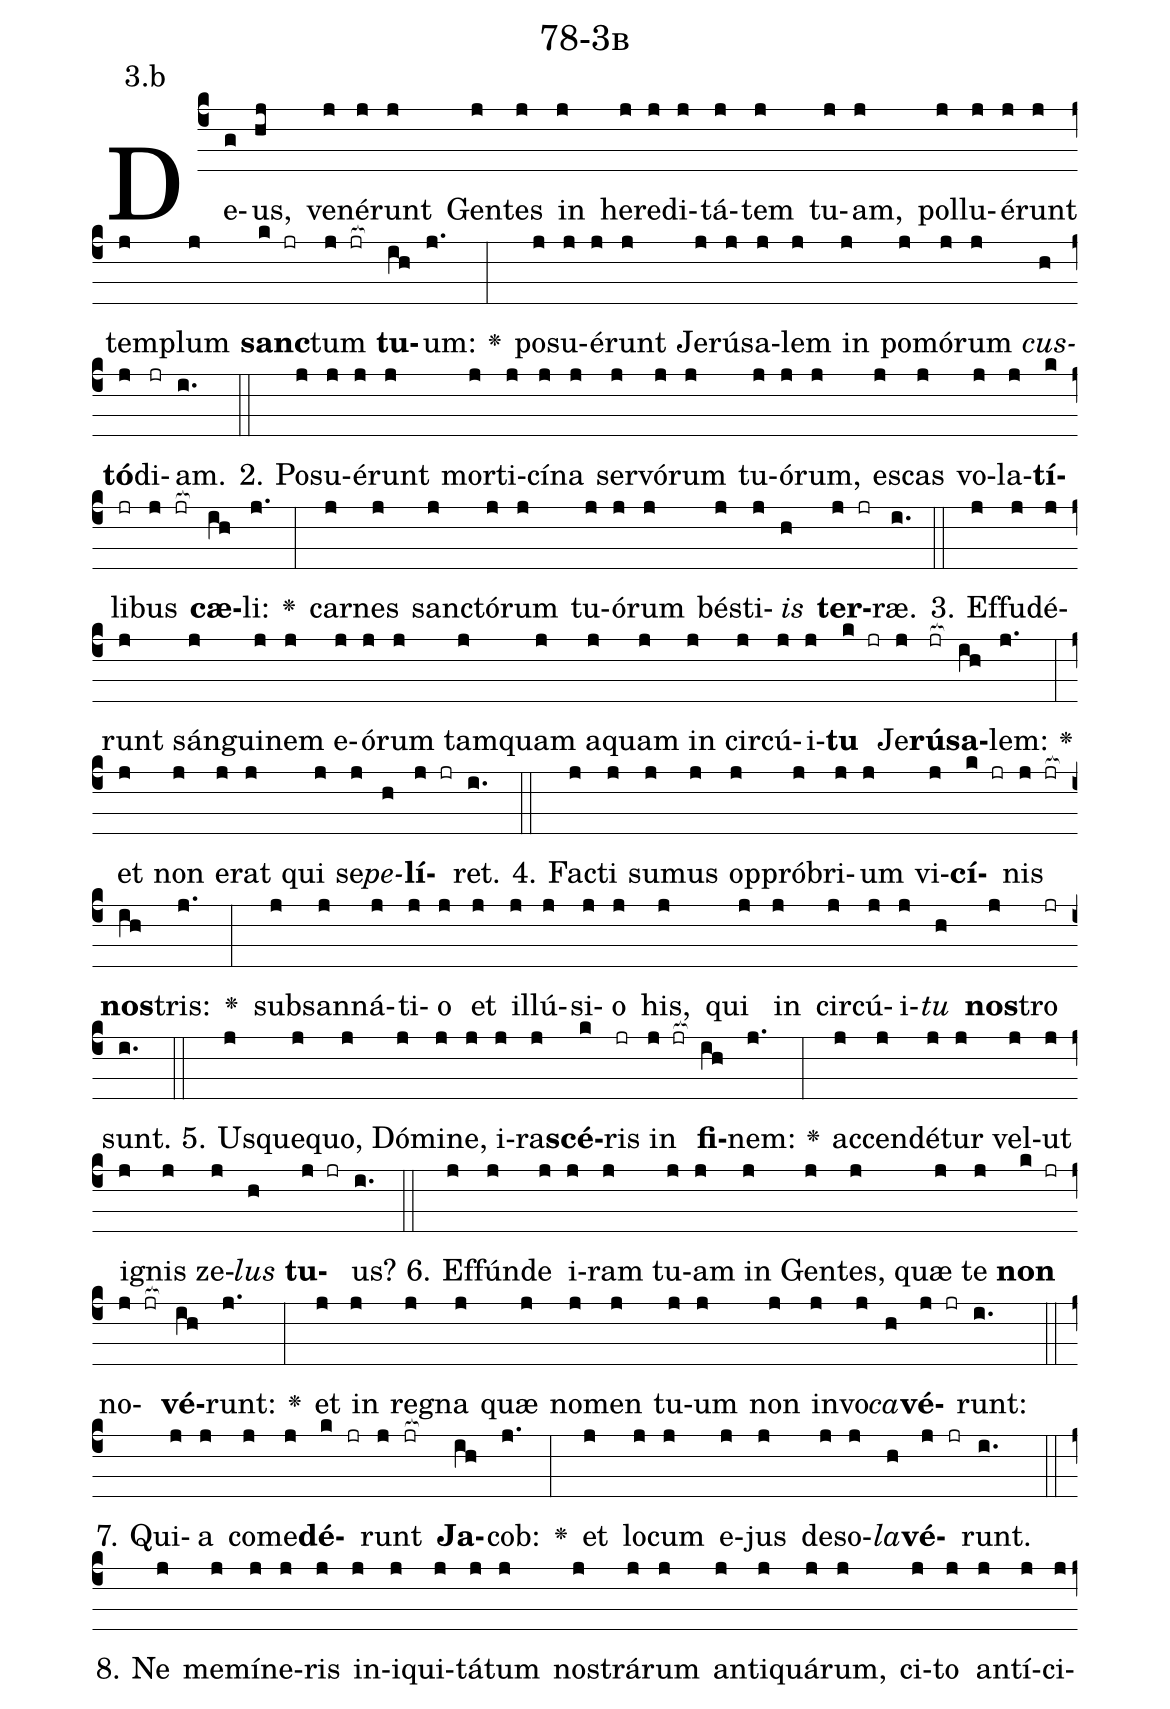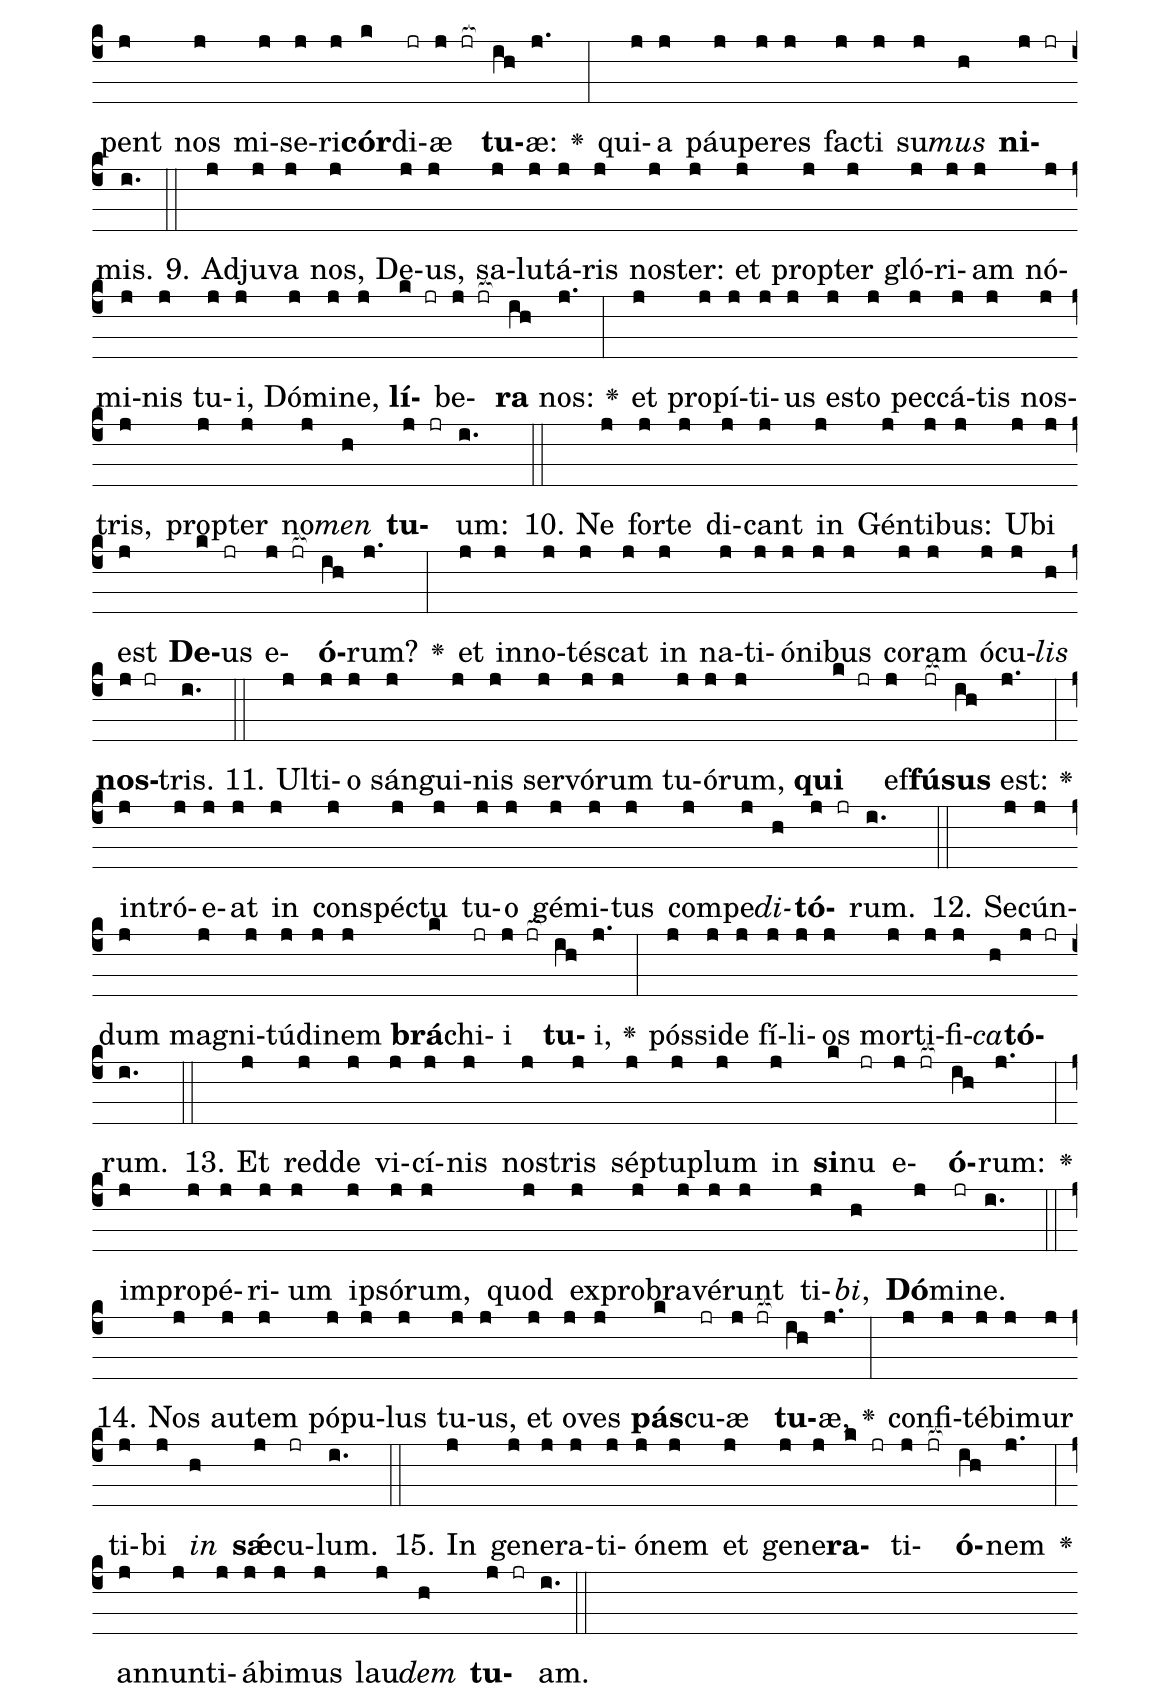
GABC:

name: 78-3b;
annotation: 3.b;
%%
(c4)De(g)us,(hj) ve(j)né(j)runt(j) Gen(j)tes(j) in(j) he(j)re(j)di(j)tá(j)tem(j) tu(j)am,(j) pol(j)lu(j)é(j)runt(j) tem(j)plum(j) <b>sanc</b>(k jr)tum(j jr[ocb:1{]) <b>tu</b>(ih[ocb:0}])um:(j.) <v>\greheightstar</v>(:) po(j)su(j)é(j)runt(j) Je(j)rú(j)sa(j)lem(j) in(j) po(j)mó(j)rum(j) <i>cus</i>(h)<b>tó</b>(j)di(jr)am.(i.) (::)
2. Po(j)su(j)é(j)runt(j) mor(j)ti(j)cí(j)na(j) ser(j)vó(j)rum(j) tu(j)ó(j)rum,(j) es(j)cas(j) vo(j)la(j)<b>tí</b>(k)li(jr)bus(j jr[ocb:1{]) <b>cæ</b>(ih[ocb:0}])li:(j.) <v>\greheightstar</v>(:) car(j)nes(j) sanc(j)tó(j)rum(j) tu(j)ó(j)rum(j) bés(j)ti(j)<i>is</i>(h) <b>ter</b>(j jr)ræ.(i.) (::)
3. Ef(j)fu(j)dé(j)runt(j) sán(j)gui(j)nem(j) e(j)ó(j)rum(j) tam(j)quam(j) a(j)quam(j) in(j) cir(j)cú(j)i(j)<b>tu</b>(k jr) Je(j)<b>rú</b>(jr[ocb:1{])<b>sa</b>(ih[ocb:0}])lem:(j.) <v>\greheightstar</v>(:) et(j) non(j) e(j)rat(j) qui(j) se(j)<i>pe</i>(h)<b>lí</b>(j jr)ret.(i.) (::)
4. Fac(j)ti(j) su(j)mus(j) op(j)pró(j)bri(j)um(j) vi(j)<b>cí</b>(k jr)nis(j jr[ocb:1{]) <b>nos</b>(ih[ocb:0}])tris:(j.) <v>\greheightstar</v>(:) sub(j)san(j)ná(j)ti(j)o(j) et(j) il(j)lú(j)si(j)o(j) his,(j) qui(j) in(j) cir(j)cú(j)i(j)<i>tu</i>(h) <b>nos</b>(j)tro(jr) sunt.(i.) (::)
5. Us(j)que(j)quo,(j) Dó(j)mi(j)ne,(j) i(j)ra(j)<b>scé</b>(k)ris(jr) in(j jr[ocb:1{]) <b>fi</b>(ih[ocb:0}])nem:(j.) <v>\greheightstar</v>(:) ac(j)cen(j)dé(j)tur(j) vel(j)ut(j) i(j)gnis(j) ze(j)<i>lus</i>(h) <b>tu</b>(j jr)us?(i.) (::)
6. Ef(j)fún(j)de(j) i(j)ram(j) tu(j)am(j) in(j) Gen(j)tes,(j) quæ(j) te(j) <b>non</b>(k jr) no(j jr[ocb:1{])<b>vé</b>(ih[ocb:0}])runt:(j.) <v>\greheightstar</v>(:) et(j) in(j) re(j)gna(j) quæ(j) no(j)men(j) tu(j)um(j) non(j) in(j)vo(j)<i>ca</i>(h)<b>vé</b>(j jr)runt:(i.) (::)
7. Qui(j)a(j) com(j)e(j)<b>dé</b>(k jr)runt(j jr[ocb:1{]) <b>Ja</b>(ih[ocb:0}])cob:(j.) <v>\greheightstar</v>(:) et(j) lo(j)cum(j) e(j)jus(j) de(j)so(j)<i>la</i>(h)<b>vé</b>(j jr)runt.(i.) (::)
8. Ne(j) me(j)mí(j)ne(j)ris(j) in(j)i(j)qui(j)tá(j)tum(j) nos(j)trá(j)rum(j) an(j)ti(j)quá(j)rum,(j) ci(j)to(j) an(j)tí(j)ci(j)pent(j) nos(j) mi(j)se(j)ri(j)<b>cór</b>(k)di(jr)æ(j jr[ocb:1{]) <b>tu</b>(ih[ocb:0}])æ:(j.) <v>\greheightstar</v>(:) qui(j)a(j) páu(j)pe(j)res(j) fac(j)ti(j) su(j)<i>mus</i>(h) <b>ni</b>(j jr)mis.(i.) (::)
9. Ad(j)ju(j)va(j) nos,(j) De(j)us,(j) sa(j)lu(j)tá(j)ris(j) nos(j)ter:(j) et(j) prop(j)ter(j) gló(j)ri(j)am(j) nó(j)mi(j)nis(j) tu(j)i,(j) Dó(j)mi(j)ne,(j) <b>lí</b>(k jr)be(j jr[ocb:1{])<b>ra</b>(ih[ocb:0}]) nos:(j.) <v>\greheightstar</v>(:) et(j) pro(j)pí(j)ti(j)us(j) es(j)to(j) pec(j)cá(j)tis(j) nos(j)tris,(j) prop(j)ter(j) no(j)<i>men</i>(h) <b>tu</b>(j jr)um:(i.) (::)
10. Ne(j) for(j)te(j) di(j)cant(j) in(j) Gén(j)ti(j)bus:(j) U(j)bi(j) est(j) <b>De</b>(k)us(jr) e(j jr[ocb:1{])<b>ó</b>(ih[ocb:0}])rum?(j.) <v>\greheightstar</v>(:) et(j) in(j)no(j)tés(j)cat(j) in(j) na(j)ti(j)ó(j)ni(j)bus(j) co(j)ram(j) ó(j)cu(j)<i>lis</i>(h) <b>nos</b>(j jr)tris.(i.) (::)
11. Ul(j)ti(j)o(j) sán(j)gui(j)nis(j) ser(j)vó(j)rum(j) tu(j)ó(j)rum,(j) <b>qui</b>(k jr) ef(j)<b>fú</b>(jr[ocb:1{])<b>sus</b>(ih[ocb:0}]) est:(j.) <v>\greheightstar</v>(:) in(j)tró(j)e(j)at(j) in(j) con(j)spéc(j)tu(j) tu(j)o(j) gé(j)mi(j)tus(j) com(j)pe(j)<i>di</i>(h)<b>tó</b>(j jr)rum.(i.) (::)
12. Se(j)cún(j)dum(j) ma(j)gni(j)tú(j)di(j)nem(j) <b>brá</b>(k)chi(jr)i(j jr[ocb:1{]) <b>tu</b>(ih[ocb:0}])i,(j.) <v>\greheightstar</v>(:) pós(j)si(j)de(j) fí(j)li(j)os(j) mor(j)ti(j)fi(j)<i>ca</i>(h)<b>tó</b>(j jr)rum.(i.) (::)
13. Et(j) red(j)de(j) vi(j)cí(j)nis(j) nos(j)tris(j) sép(j)tu(j)plum(j) in(j) <b>si</b>(k)nu(jr) e(j jr[ocb:1{])<b>ó</b>(ih[ocb:0}])rum:(j.) <v>\greheightstar</v>(:) im(j)pro(j)pé(j)ri(j)um(j) ip(j)só(j)rum,(j) quod(j) ex(j)pro(j)bra(j)vé(j)runt(j) ti(j)<i>bi</i>,(h) <b>Dó</b>(j)mi(jr)ne.(i.) (::)
14. Nos(j) au(j)tem(j) pó(j)pu(j)lus(j) tu(j)us,(j) et(j) o(j)ves(j) <b>pás</b>(k)cu(jr)æ(j jr[ocb:1{]) <b>tu</b>(ih[ocb:0}])æ,(j.) <v>\greheightstar</v>(:) con(j)fi(j)té(j)bi(j)mur(j) ti(j)bi(j) <i>in</i>(h) <b>sǽ</b>(j)cu(jr)lum.(i.) (::)
15. In(j) ge(j)ne(j)ra(j)ti(j)ó(j)nem(j) et(j) ge(j)ne(j)<b>ra</b>(k jr)ti(j jr[ocb:1{])<b>ó</b>(ih[ocb:0}])nem(j.) <v>\greheightstar</v>(:) an(j)nun(j)ti(j)á(j)bi(j)mus(j) lau(j)<i>dem</i>(h) <b>tu</b>(j jr)am.(i.) (::)
